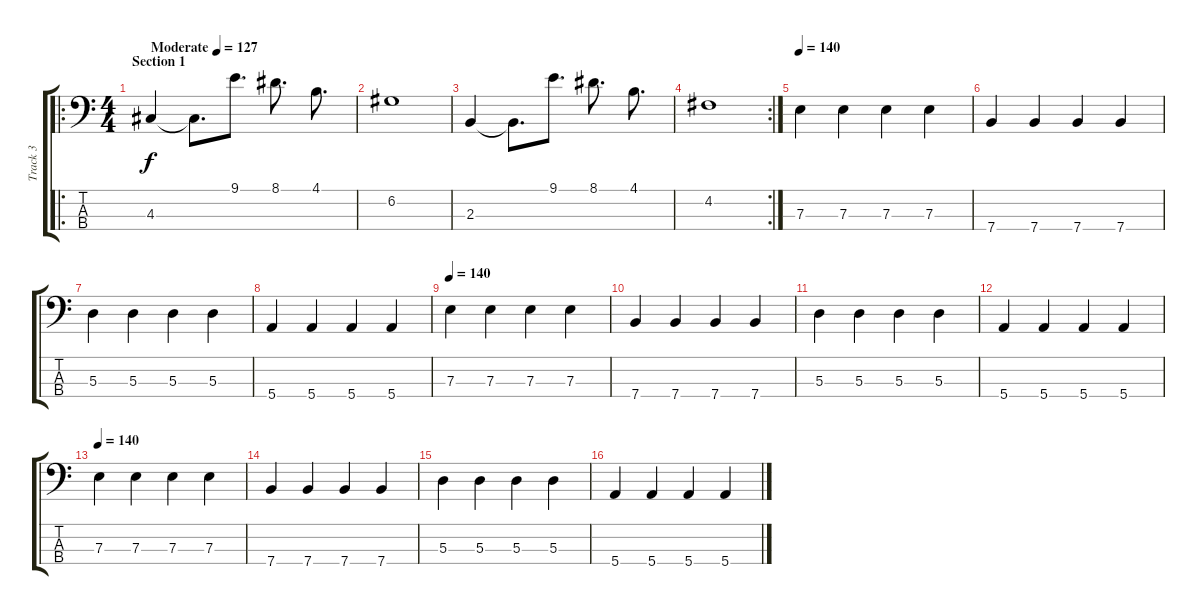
\track ("Track 3" "Track 3") {instrument electricbassfinger}
\staff {score tabs}
\tuning (G2 D2 A1 E1) {hide}
\ro
\ts (4 4)
\section ("" "Section 1")
\tempo (127 "Moderate")
\clef f4
\ks c
4.3.4{dy f instrument electricbassfinger} 4.3{t}.8{d} 9.1.8{d} 8.1.8{d} 4.1.8{d} |
6.2.1 |
2.3.4 2.3{t}.8{d} 9.1.8{d} 8.1.8{d} 4.1.8{d} |
\rc 2
4.2.1 |
\tempo 140
7.3.4 7.3.4 7.3.4 7.3.4 |
7.4.4 7.4.4 7.4.4 7.4.4 |
5.3.4 5.3.4 5.3.4 5.3.4 |
5.4.4 5.4.4 5.4.4 5.4.4 |
\tempo 140
7.3.4 7.3.4 7.3.4 7.3.4 |
7.4.4 7.4.4 7.4.4 7.4.4 |
5.3.4 5.3.4 5.3.4 5.3.4 |
5.4.4 5.4.4 5.4.4 5.4.4 |
\tempo 140
7.3.4 7.3.4 7.3.4 7.3.4 |
7.4.4 7.4.4 7.4.4 7.4.4 |
5.3.4 5.3.4 5.3.4 5.3.4 |
5.4.4 5.4.4 5.4.4 5.4.4
